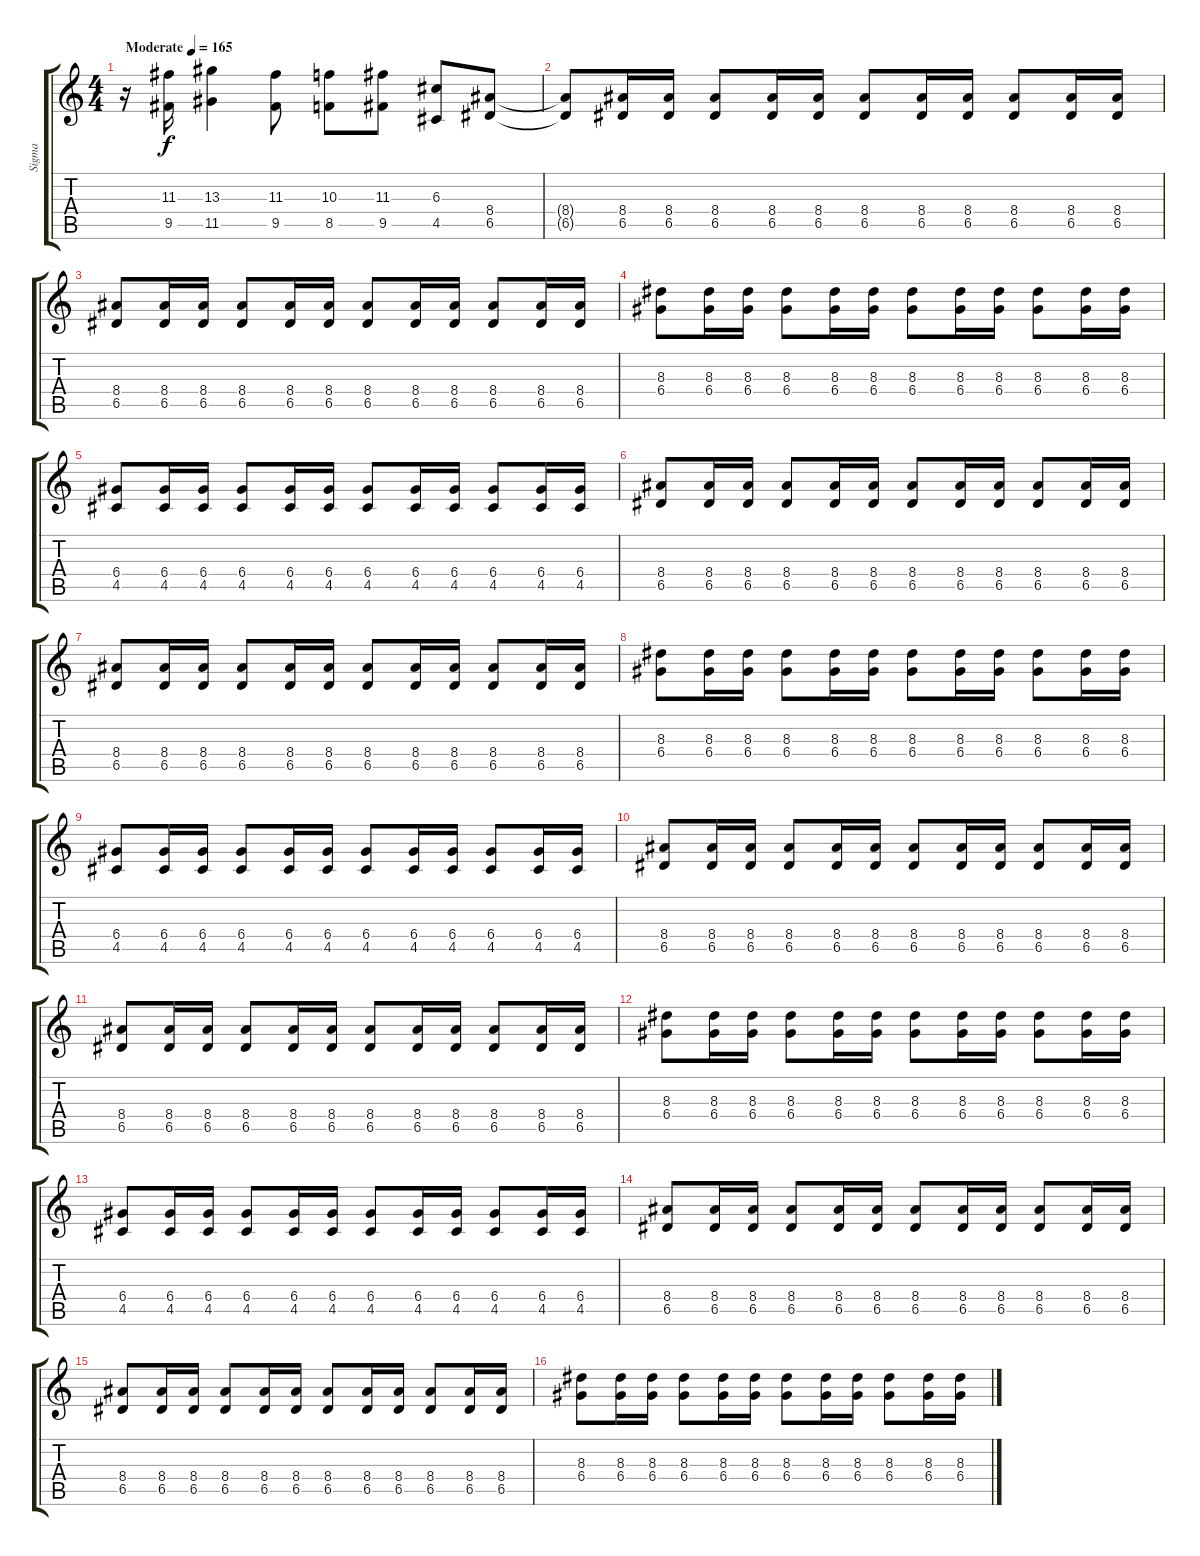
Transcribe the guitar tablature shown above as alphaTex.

\track ("Sigma" "Sigma") {instrument overdrivenguitar}
\staff {score tabs}
\tuning (E4 B3 G3 D3 A2 E2) {hide}
\ts (4 4)
\tempo (165 "Moderate")
\clef g2
\ks c
r.16{dy f instrument overdrivenguitar} (11.3 9.5).16 (13.3 11.5).4 (11.3 9.5).8 (10.3 8.5).8 (11.3 9.5).8 (6.3 4.5).8 (8.4 6.5).8 |
(8.4{t} 6.5{t}).8 (8.4 6.5).16 (8.4 6.5).16 (8.4 6.5).8 (8.4 6.5).16 (8.4 6.5).16 (8.4 6.5).8 (8.4 6.5).16 (8.4 6.5).16 (8.4 6.5).8 (8.4 6.5).16 (8.4 6.5).16 |
(8.4 6.5).8 (8.4 6.5).16 (8.4 6.5).16 (8.4 6.5).8 (8.4 6.5).16 (8.4 6.5).16 (8.4 6.5).8 (8.4 6.5).16 (8.4 6.5).16 (8.4 6.5).8 (8.4 6.5).16 (8.4 6.5).16 |
(8.3 6.4).8 (8.3 6.4).16 (8.3 6.4).16 (8.3 6.4).8 (8.3 6.4).16 (8.3 6.4).16 (8.3 6.4).8 (8.3 6.4).16 (8.3 6.4).16 (8.3 6.4).8 (8.3 6.4).16 (8.3 6.4).16 |
(6.4 4.5).8 (6.4 4.5).16 (6.4 4.5).16 (6.4 4.5).8 (6.4 4.5).16 (6.4 4.5).16 (6.4 4.5).8 (6.4 4.5).16 (6.4 4.5).16 (6.4 4.5).8 (6.4 4.5).16 (6.4 4.5).16 |
(8.4 6.5).8 (8.4 6.5).16 (8.4 6.5).16 (8.4 6.5).8 (8.4 6.5).16 (8.4 6.5).16 (8.4 6.5).8 (8.4 6.5).16 (8.4 6.5).16 (8.4 6.5).8 (8.4 6.5).16 (8.4 6.5).16 |
(8.4 6.5).8 (8.4 6.5).16 (8.4 6.5).16 (8.4 6.5).8 (8.4 6.5).16 (8.4 6.5).16 (8.4 6.5).8 (8.4 6.5).16 (8.4 6.5).16 (8.4 6.5).8 (8.4 6.5).16 (8.4 6.5).16 |
(8.3 6.4).8 (8.3 6.4).16 (8.3 6.4).16 (8.3 6.4).8 (8.3 6.4).16 (8.3 6.4).16 (8.3 6.4).8 (8.3 6.4).16 (8.3 6.4).16 (8.3 6.4).8 (8.3 6.4).16 (8.3 6.4).16 |
(6.4 4.5).8 (6.4 4.5).16 (6.4 4.5).16 (6.4 4.5).8 (6.4 4.5).16 (6.4 4.5).16 (6.4 4.5).8 (6.4 4.5).16 (6.4 4.5).16 (6.4 4.5).8 (6.4 4.5).16 (6.4 4.5).16 |
(8.4 6.5).8 (8.4 6.5).16 (8.4 6.5).16 (8.4 6.5).8 (8.4 6.5).16 (8.4 6.5).16 (8.4 6.5).8 (8.4 6.5).16 (8.4 6.5).16 (8.4 6.5).8 (8.4 6.5).16 (8.4 6.5).16 |
(8.4 6.5).8 (8.4 6.5).16 (8.4 6.5).16 (8.4 6.5).8 (8.4 6.5).16 (8.4 6.5).16 (8.4 6.5).8 (8.4 6.5).16 (8.4 6.5).16 (8.4 6.5).8 (8.4 6.5).16 (8.4 6.5).16 |
(8.3 6.4).8 (8.3 6.4).16 (8.3 6.4).16 (8.3 6.4).8 (8.3 6.4).16 (8.3 6.4).16 (8.3 6.4).8 (8.3 6.4).16 (8.3 6.4).16 (8.3 6.4).8 (8.3 6.4).16 (8.3 6.4).16 |
(6.4 4.5).8 (6.4 4.5).16 (6.4 4.5).16 (6.4 4.5).8 (6.4 4.5).16 (6.4 4.5).16 (6.4 4.5).8 (6.4 4.5).16 (6.4 4.5).16 (6.4 4.5).8 (6.4 4.5).16 (6.4 4.5).16 |
(8.4 6.5).8 (8.4 6.5).16 (8.4 6.5).16 (8.4 6.5).8 (8.4 6.5).16 (8.4 6.5).16 (8.4 6.5).8 (8.4 6.5).16 (8.4 6.5).16 (8.4 6.5).8 (8.4 6.5).16 (8.4 6.5).16 |
(8.4 6.5).8 (8.4 6.5).16 (8.4 6.5).16 (8.4 6.5).8 (8.4 6.5).16 (8.4 6.5).16 (8.4 6.5).8 (8.4 6.5).16 (8.4 6.5).16 (8.4 6.5).8 (8.4 6.5).16 (8.4 6.5).16 |
(8.3 6.4).8 (8.3 6.4).16 (8.3 6.4).16 (8.3 6.4).8 (8.3 6.4).16 (8.3 6.4).16 (8.3 6.4).8 (8.3 6.4).16 (8.3 6.4).16 (8.3 6.4).8 (8.3 6.4).16 (8.3 6.4).16
